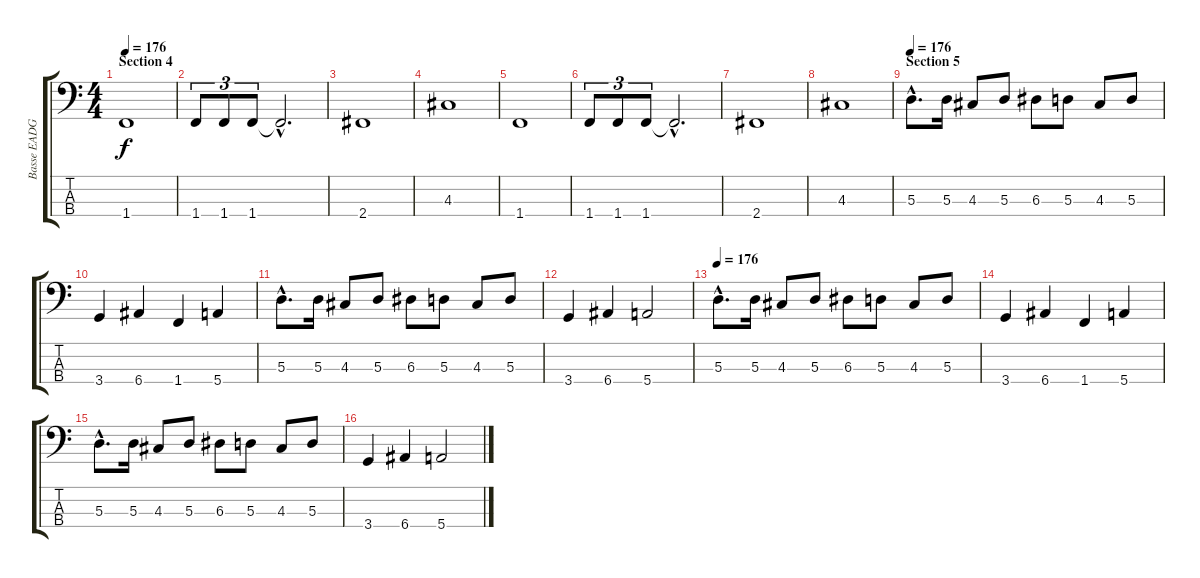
\track ("Basse EADG" "Basse EADG") {instrument electricbassfinger}
\staff {score tabs}
\tuning (G2 D2 A1 E1) {hide}
\ts (4 4)
\section ("" "Section 4")
\tempo 176
\clef f4
\ks c
1.4.1{dy f} |
1.4.8{tu (3 2)} 1.4.8{tu (3 2)} 1.4.8{tu (3 2)} 1.4{hac t}.2{d} |
2.4.1 |
4.3.1 |
1.4.1 |
1.4.8{tu (3 2)} 1.4.8{tu (3 2)} 1.4.8{tu (3 2)} 1.4{hac t}.2{d} |
2.4.1 |
4.3.1 |
\section ("" "Section 5")
\tempo 176
5.3{hac}.8{d} 5.3.16 4.3.8 5.3.8 6.3.8 5.3.8 4.3.8 5.3.8 |
3.4.4 6.4.4 1.4.4 5.4.4 |
5.3{hac}.8{d} 5.3.16 4.3.8 5.3.8 6.3.8 5.3.8 4.3.8 5.3.8 |
3.4.4 6.4.4 5.4.2 |
\tempo 176
5.3{hac}.8{d} 5.3.16 4.3.8 5.3.8 6.3.8 5.3.8 4.3.8 5.3.8 |
3.4.4 6.4.4 1.4.4 5.4.4 |
5.3{hac}.8{d} 5.3.16 4.3.8 5.3.8 6.3.8 5.3.8 4.3.8 5.3.8 |
3.4.4 6.4.4 5.4.2
